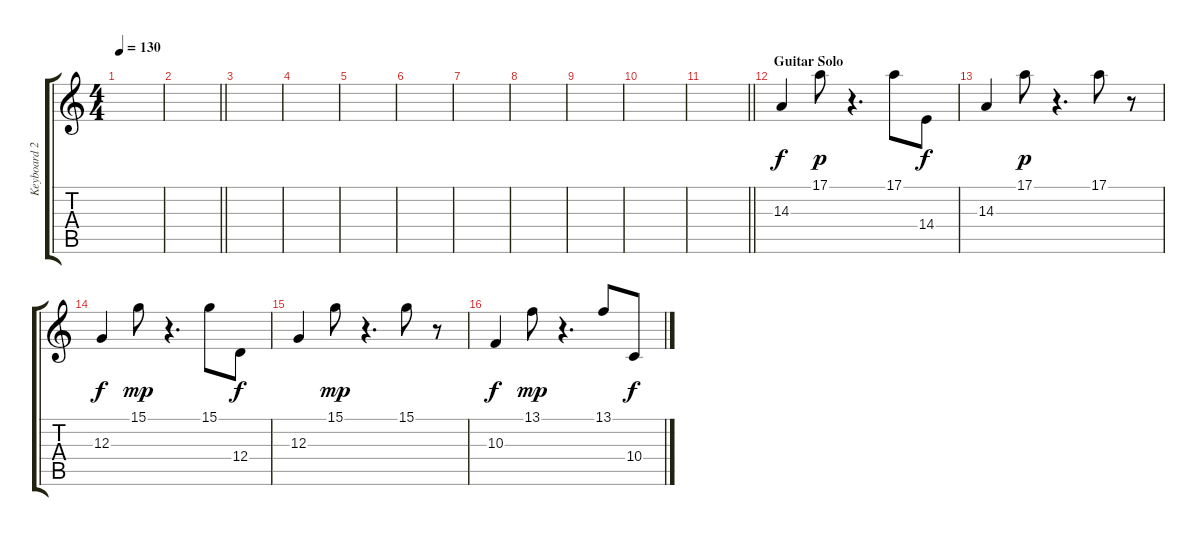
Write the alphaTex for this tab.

\track ("Keyboard 2" "Keyboard 2") {instrument recorder}
\staff {score tabs}
\tuning (E4 B3 G3 D3 A2 E2) {hide}
\ts (4 4)
\tempo 130
\clef g2
\ks c
|
\barLineRight lightlight
|
|
|
|
|
|
|
|
|
\barLineRight lightlight
|
\section ("" "Guitar Solo")
14.3.4 17.1.8{dy p} r.4{d} 17.1.8 14.4.8{dy f} |
14.3.4 17.1.8{dy p} r.4{d} 17.1.8 r.8 |
12.3.4{dy f} 15.1.8{dy mp} r.4{d} 15.1.8 12.4.8{dy f} |
12.3.4 15.1.8{dy mp} r.4{d} 15.1.8 r.8 |
10.3.4{dy f} 13.1.8{dy mp} r.4{d} 13.1.8 10.4.8{dy f}
